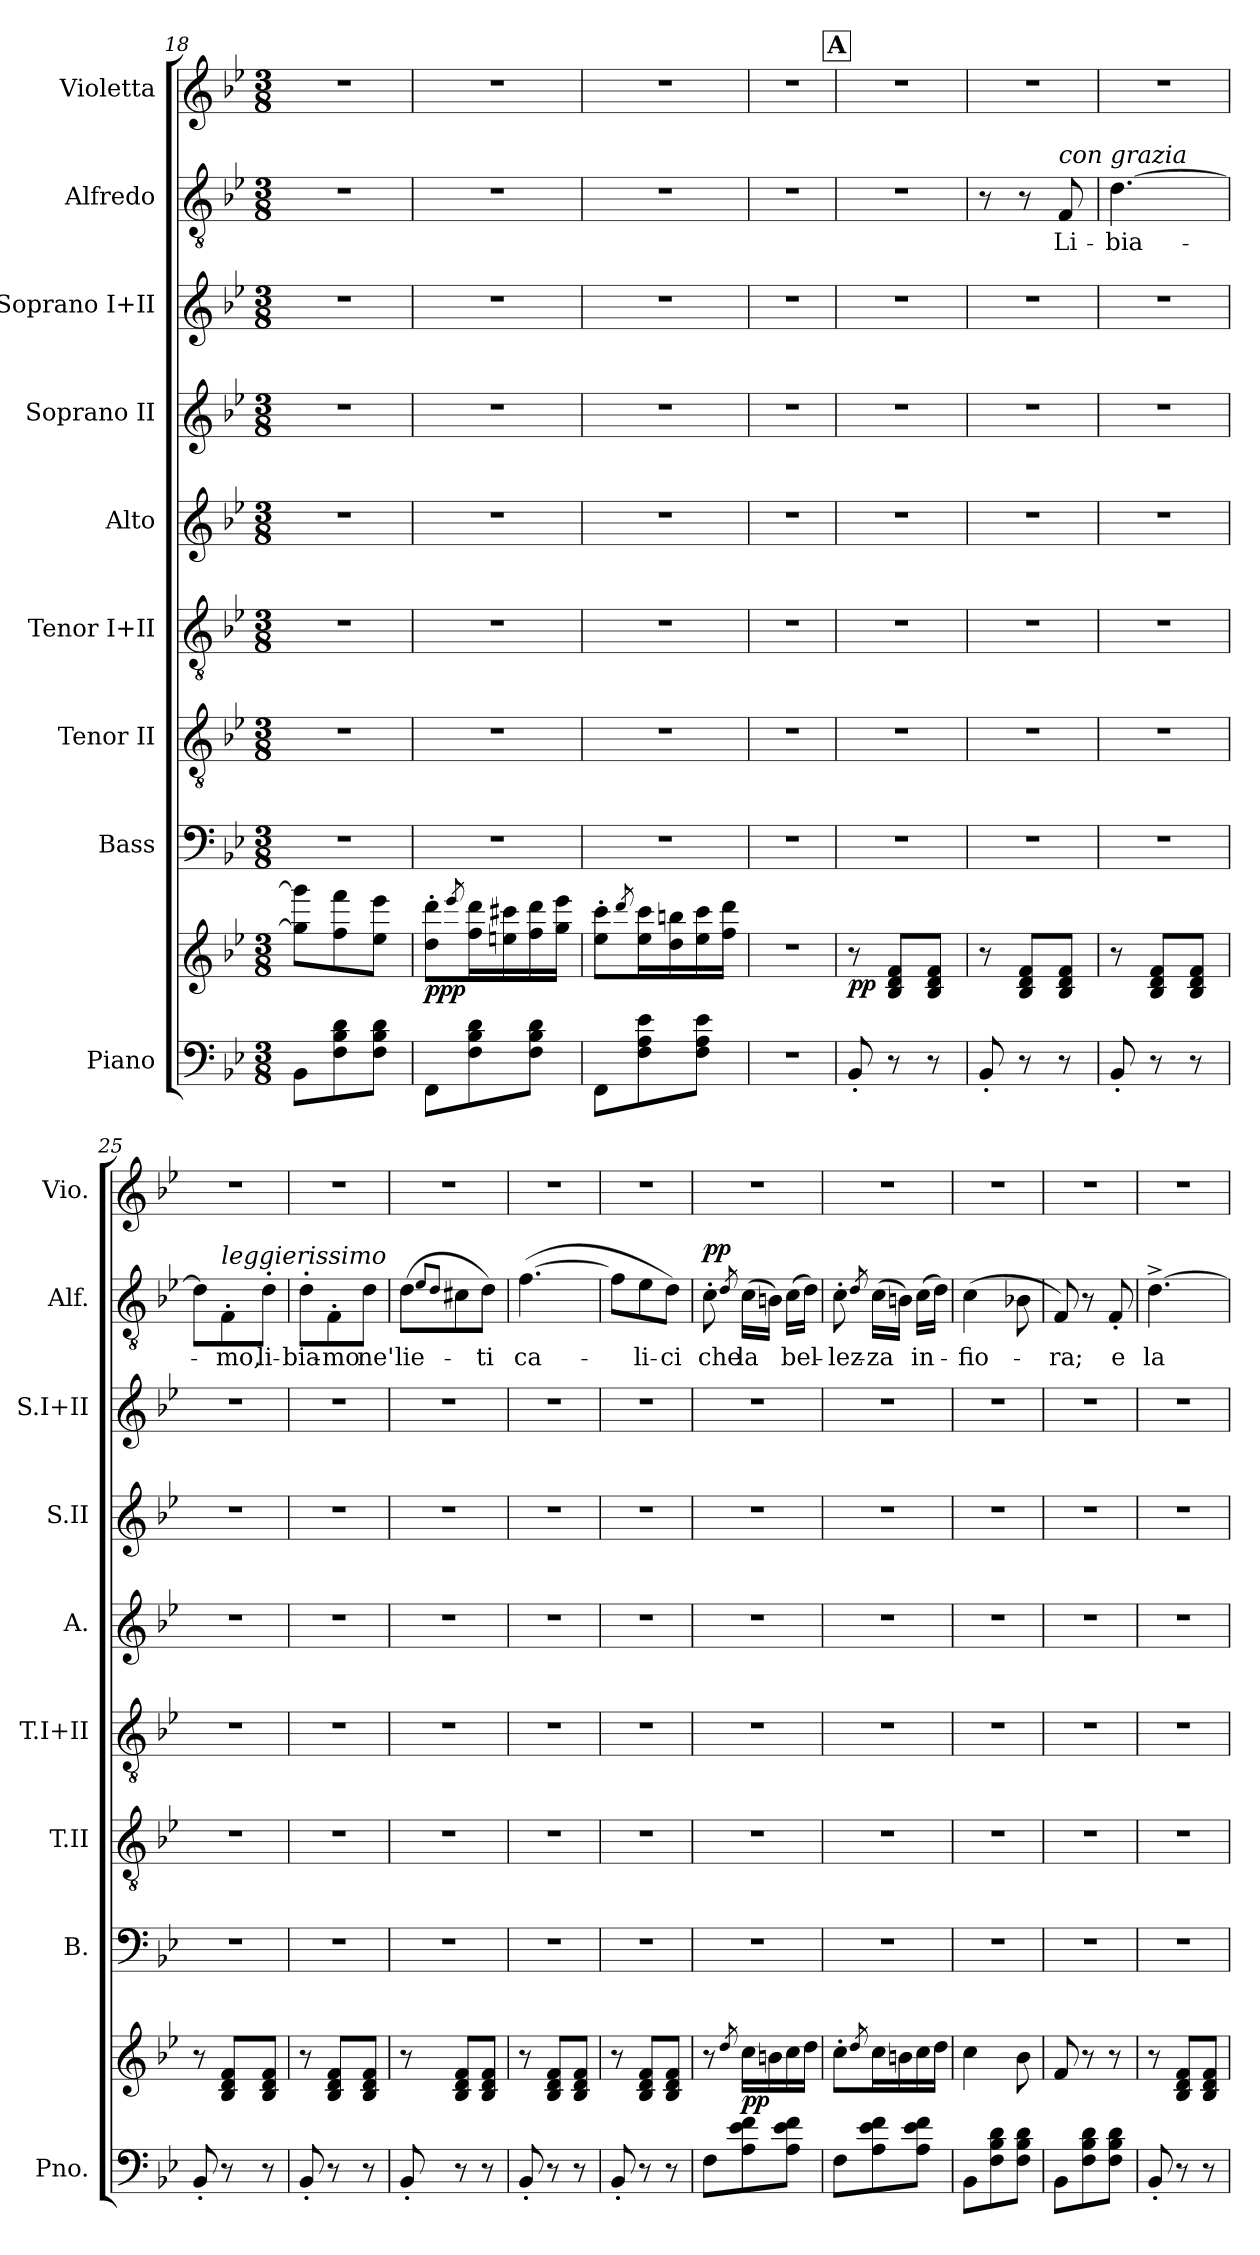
**kern	**kern	**dynam	**kern	**kern	**kern	**kern	**kern	**kern	**kern	**text	**dynam	**kern
*part9	*part9	*part9	*part8	*part7	*part6	*part5	*part4	*part3	*part2	*part2	*part2	*part1
*staff10	*staff9	*staff9/10	*staff8	*staff7	*staff6	*staff5	*staff4	*staff3	*staff2	*staff2	*staff2	*staff1
*I"Piano	*	*	*I"Bass	*I"Tenor II	*I"Tenor I+II	*I"Alto	*I"Soprano II	*I"Soprano I+II	*I"Alfredo	*	*	*I"Violetta
*I'Pno.	*	*	*I'B.	*I'T.II	*I'T.I+II	*I'A.	*I'S.II	*I'S.I+II	*I'Alf.	*	*	*I'Vio.
*clefF4	*clefG2	*	*clefF4	*clefGv2	*clefGv2	*clefG2	*clefG2	*clefG2	*clefGv2	*	*	*clefG2
*k[b-e-]	*k[b-e-]	*	*k[b-e-]	*k[b-e-]	*k[b-e-]	*k[b-e-]	*k[b-e-]	*k[b-e-]	*k[b-e-]	*	*	*k[b-e-]
*M3/8	*M3/8	*	*M3/8	*M3/8	*M3/8	*M3/8	*M3/8	*M3/8	*M3/8	*	*	*M3/8
=18	=18	=18	=18	=18	=18	=18	=18	=18	=18	=18	=18	=18
8BB-/L	8gg\] 8ggg\]L	.	4.r	4.r	4.r	4.r	4.r	4.r	4.r	.	.	4.r
8F\ 8B-\ 8d\	8ff\ 8fff\	.	.	.	.	.	.	.	.	.	.	.
8F\ 8B-\ 8d\J	8ee-\ 8eee-\J	.	.	.	.	.	.	.	.	.	.	.
=19	=19	=19	=19	=19	=19	=19	=19	=19	=19	=19	=19	=19
!	!	!LO:DY:b	!	!	!	!	!	!	!	!	!	!
8FF/L	8dd\' 8ddd\'L	ppp	4.r	4.r	4.r	4.r	4.r	4.r	4.r	.	.	4.r
.	8qeee-/	.	.	.	.	.	.	.	.	.	.	.
8F\ 8B-\ 8d\	16ff\ 16ddd\L	.	.	.	.	.	.	.	.	.	.	.
.	16een\ 16ccc#X\	.	.	.	.	.	.	.	.	.	.	.
8F\ 8B-\ 8d\J	16ff\ 16ddd\	.	.	.	.	.	.	.	.	.	.	.
.	16gg\ 16eee-\JJ	.	.	.	.	.	.	.	.	.	.	.
=20	=20	=20	=20	=20	=20	=20	=20	=20	=20	=20	=20	=20
8FF/L	8ee-\' 8ccc\'L	.	4.r	4.r	4.r	4.r	4.r	4.r	4.r	.	.	4.r
.	8qddd/	.	.	.	.	.	.	.	.	.	.	.
8F\ 8A\ 8e-\	16ee-\ 16ccc\L	.	.	.	.	.	.	.	.	.	.	.
.	16dd\ 16bbn\	.	.	.	.	.	.	.	.	.	.	.
8F\ 8A\ 8e-\J	16ee-\ 16ccc\	.	.	.	.	.	.	.	.	.	.	.
.	16ff\ 16ddd\JJ	.	.	.	.	.	.	.	.	.	.	.
=21	=21	=21	=21	=21	=21	=21	=21	=21	=21	=21	=21	=21
4.r	4.r	.	4.r	4.r	4.r	4.r	4.r	4.r	4.r	.	.	4.r
!!LO:REH:place=s1:a:B:fs=14:t=A
=22	=22	=22	=22	=22	=22	=22	=22	=22	=22	=22	=22	=22
!	!	!LO:DY:b	!	!	!	!	!	!	!	!	!	!
8BB-'/	8r	pp	4.r	4.r	4.r	4.r	4.r	4.r	4.r	.	.	4.r
8r	8B-/ 8d/ 8f/L	.	.	.	.	.	.	.	.	.	.	.
8r	8B-/ 8d/ 8f/J	.	.	.	.	.	.	.	.	.	.	.
=23	=23	=23	=23	=23	=23	=23	=23	=23	=23	=23	=23	=23
8BB-'/	8r	.	4.r	4.r	4.r	4.r	4.r	4.r	8r	.	.	4.r
8r	8B-/ 8d/ 8f/L	.	.	.	.	.	.	.	8r	.	.	.
!	!	!	!	!	!	!	!	!	!LO:TX:a:i:t=con grazia	!	!	!
8r	8B-/ 8d/ 8f/J	.	.	.	.	.	.	.	8F/	Li-	.	.
=24	=24	=24	=24	=24	=24	=24	=24	=24	=24	=24	=24	=24
8BB-'/	8r	.	4.r	4.r	4.r	4.r	4.r	4.r	[4.d\	-bia-	.	4.r
8r	8B-/ 8d/ 8f/L	.	.	.	.	.	.	.	.	.	.	.
8r	8B-/ 8d/ 8f/J	.	.	.	.	.	.	.	.	.	.	.
=25	=25	=25	=25	=25	=25	=25	=25	=25	=25	=25	=25	=25
8BB-'/	8r	.	4.r	4.r	4.r	4.r	4.r	4.r	8d\L]	.	.	4.r
!	!	!	!	!	!	!	!	!	!LO:TX:a:i:t=leggierissimo	!	!	!
8r	8B-/ 8d/ 8f/L	.	.	.	.	.	.	.	8F'\	-mo,	.	.
8r	8B-/ 8d/ 8f/J	.	.	.	.	.	.	.	8d'\J	li-	.	.
=26	=26	=26	=26	=26	=26	=26	=26	=26	=26	=26	=26	=26
8BB-'/	8r	.	4.r	4.r	4.r	4.r	4.r	4.r	8d'\L	-bia-	.	4.r
8r	8B-/ 8d/ 8f/L	.	.	.	.	.	.	.	8F'\	-mo	.	.
8r	8B-/ 8d/ 8f/J	.	.	.	.	.	.	.	8d\J	ne'	.	.
!!LO:LB:g=z
=27	=27	=27	=27	=27	=27	=27	=27	=27	=27	=27	=27	=27
8BB-'/	8r	.	4.r	4.r	4.r	4.r	4.r	4.r	(8d\L	lie-	.	4.r
.	.	.	.	.	.	.	.	.	8qe-/L	.	.	.
.	.	.	.	.	.	.	.	.	8qd/J	.	.	.
8r	8B-/ 8d/ 8f/L	.	.	.	.	.	.	.	8c#X\	.	.	.
8r	8B-/ 8d/ 8f/J	.	.	.	.	.	.	.	8d\J)	-ti	.	.
=28	=28	=28	=28	=28	=28	=28	=28	=28	=28	=28	=28	=28
8BB-'/	8r	.	4.r	4.r	4.r	4.r	4.r	4.r	([4.f\	ca-	.	4.r
8r	8B-/ 8d/ 8f/L	.	.	.	.	.	.	.	.	.	.	.
8r	8B-/ 8d/ 8f/J	.	.	.	.	.	.	.	.	.	.	.
=29	=29	=29	=29	=29	=29	=29	=29	=29	=29	=29	=29	=29
8BB-'/	8r	.	4.r	4.r	4.r	4.r	4.r	4.r	8f\L]	.	.	4.r
8r	8B-/ 8d/ 8f/L	.	.	.	.	.	.	.	8e-\	-li-	.	.
8r	8B-/ 8d/ 8f/J	.	.	.	.	.	.	.	8d\J)	-ci	.	.
=30	=30	=30	=30	=30	=30	=30	=30	=30	=30	=30	=30	=30
!	!	!	!	!	!	!	!	!	!	!	!LO:DY:a	!
8F\L	8r	.	4.r	4.r	4.r	4.r	4.r	4.r	8c'\	che	pp	4.r
.	8qdd/	.	.	.	.	.	.	.	8qd/	.	.	.
!	!	!LO:DY:b	!	!	!	!	!	!	!	!	!	!
8A\ 8e-\ 8f\	16cc\LL	pp	.	.	.	.	.	.	(16c\LL	la	.	.
.	16bn\	.	.	.	.	.	.	.	16Bn\JJ)	.	.	.
8A\ 8e-\ 8f\J	16cc\	.	.	.	.	.	.	.	(16c\LL	bel-	.	.
.	16dd\JJ	.	.	.	.	.	.	.	16d\JJ)	.	.	.
=31	=31	=31	=31	=31	=31	=31	=31	=31	=31	=31	=31	=31
8F\L	8cc'\L	.	4.r	4.r	4.r	4.r	4.r	4.r	8c'\	-lez-	.	4.r
.	8qdd/	.	.	.	.	.	.	.	8qd/	.	.	.
8A\ 8e-\ 8f\	16cc\L	.	.	.	.	.	.	.	(16c\LL	-za	.	.
.	16bn\	.	.	.	.	.	.	.	16Bn\JJ)	.	.	.
8A\ 8e-\ 8f\J	16cc\	.	.	.	.	.	.	.	(16c\LL	in-	.	.
.	16dd\JJ	.	.	.	.	.	.	.	16d\JJ)	.	.	.
=32	=32	=32	=32	=32	=32	=32	=32	=32	=32	=32	=32	=32
8BB-/L	4cc\	.	4.r	4.r	4.r	4.r	4.r	4.r	(4c\	-fio-	.	4.r
8F\ 8B-\ 8d\	.	.	.	.	.	.	.	.	.	.	.	.
8F\ 8B-\ 8d\J	8b-\	.	.	.	.	.	.	.	8B-X\	.	.	.
=33	=33	=33	=33	=33	=33	=33	=33	=33	=33	=33	=33	=33
8BB-/L	8f/	.	4.r	4.r	4.r	4.r	4.r	4.r	8F/)	-ra;	.	4.r
8F\ 8B-\ 8d\	8r	.	.	.	.	.	.	.	8r	.	.	.
8F\ 8B-\ 8d\J	8r	.	.	.	.	.	.	.	8F'/	e	.	.
=34	=34	=34	=34	=34	=34	=34	=34	=34	=34	=34	=34	=34
8BB-'/	8r	.	4.r	4.r	4.r	4.r	4.r	4.r	[4.d^\	la	.	4.r
8r	8B-/ 8d/ 8f/L	.	.	.	.	.	.	.	.	.	.	.
8r	8B-/ 8d/ 8f/J	.	.	.	.	.	.	.	.	.	.	.
=	=	=	=	=	=	=	=	=	=	=	=	=
*-	*-	*-	*-	*-	*-	*-	*-	*-	*-	*-	*-	*-
